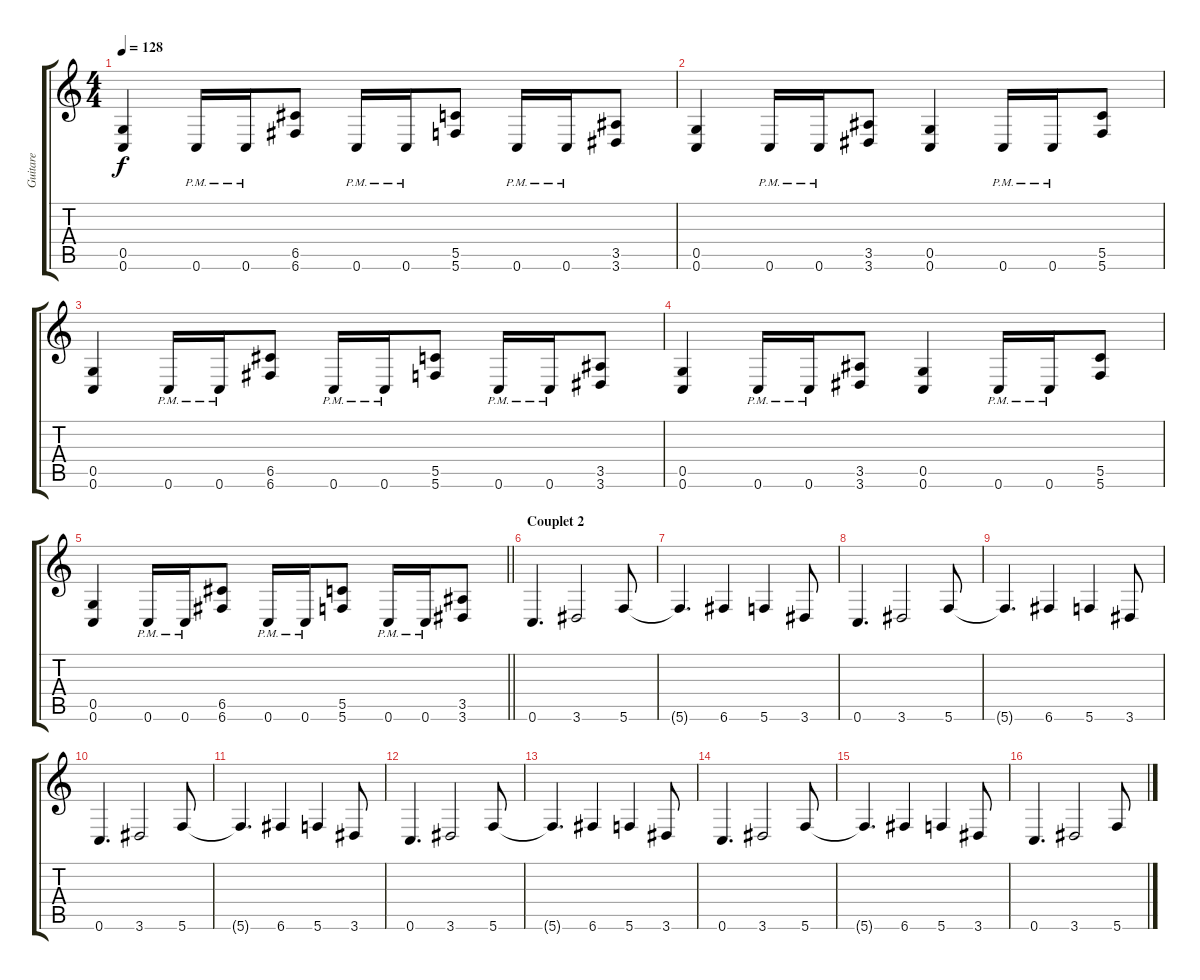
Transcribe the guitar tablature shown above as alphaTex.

\track ("Guitare" "Guitare") {instrument distortionguitar}
\staff {score tabs}
\tuning (D4 A3 F3 C3 G2 C2) {hide}
\ts (4 4)
\tempo 128
\clef g2
\ks c
(0.5 0.6).4{dy f} 0.6{pm}.16 0.6{pm}.16 (6.5 6.6).8 0.6{pm}.16 0.6{pm}.16 (5.5 5.6).8 0.6{pm}.16 0.6{pm}.16 (3.5 3.6).8 |
(0.5 0.6).4 0.6{pm}.16 0.6{pm}.16 (3.5 3.6).8 (0.5 0.6).4 0.6{pm}.16 0.6{pm}.16 (5.5 5.6).8 |
(0.5 0.6).4 0.6{pm}.16 0.6{pm}.16 (6.5 6.6).8 0.6{pm}.16 0.6{pm}.16 (5.5 5.6).8 0.6{pm}.16 0.6{pm}.16 (3.5 3.6).8 |
(0.5 0.6).4 0.6{pm}.16 0.6{pm}.16 (3.5 3.6).8 (0.5 0.6).4 0.6{pm}.16 0.6{pm}.16 (5.5 5.6).8 |
\barLineRight lightlight
(0.5 0.6).4 0.6{pm}.16 0.6{pm}.16 (6.5 6.6).8 0.6{pm}.16 0.6{pm}.16 (5.5 5.6).8 0.6{pm}.16 0.6{pm}.16 (3.5 3.6).8 |
\section ("" "Couplet 2")
0.6.4{d} 3.6.2 5.6.8 |
5.6{t}.4{d} 6.6.4 5.6.4 3.6.8 |
0.6.4{d} 3.6.2 5.6.8 |
5.6{t}.4{d} 6.6.4 5.6.4 3.6.8 |
0.6.4{d} 3.6.2 5.6.8 |
5.6{t}.4{d} 6.6.4 5.6.4 3.6.8 |
0.6.4{d} 3.6.2 5.6.8 |
5.6{t}.4{d} 6.6.4 5.6.4 3.6.8 |
0.6.4{d} 3.6.2 5.6.8 |
5.6{t}.4{d} 6.6.4 5.6.4 3.6.8 |
0.6.4{d} 3.6.2 5.6.8
